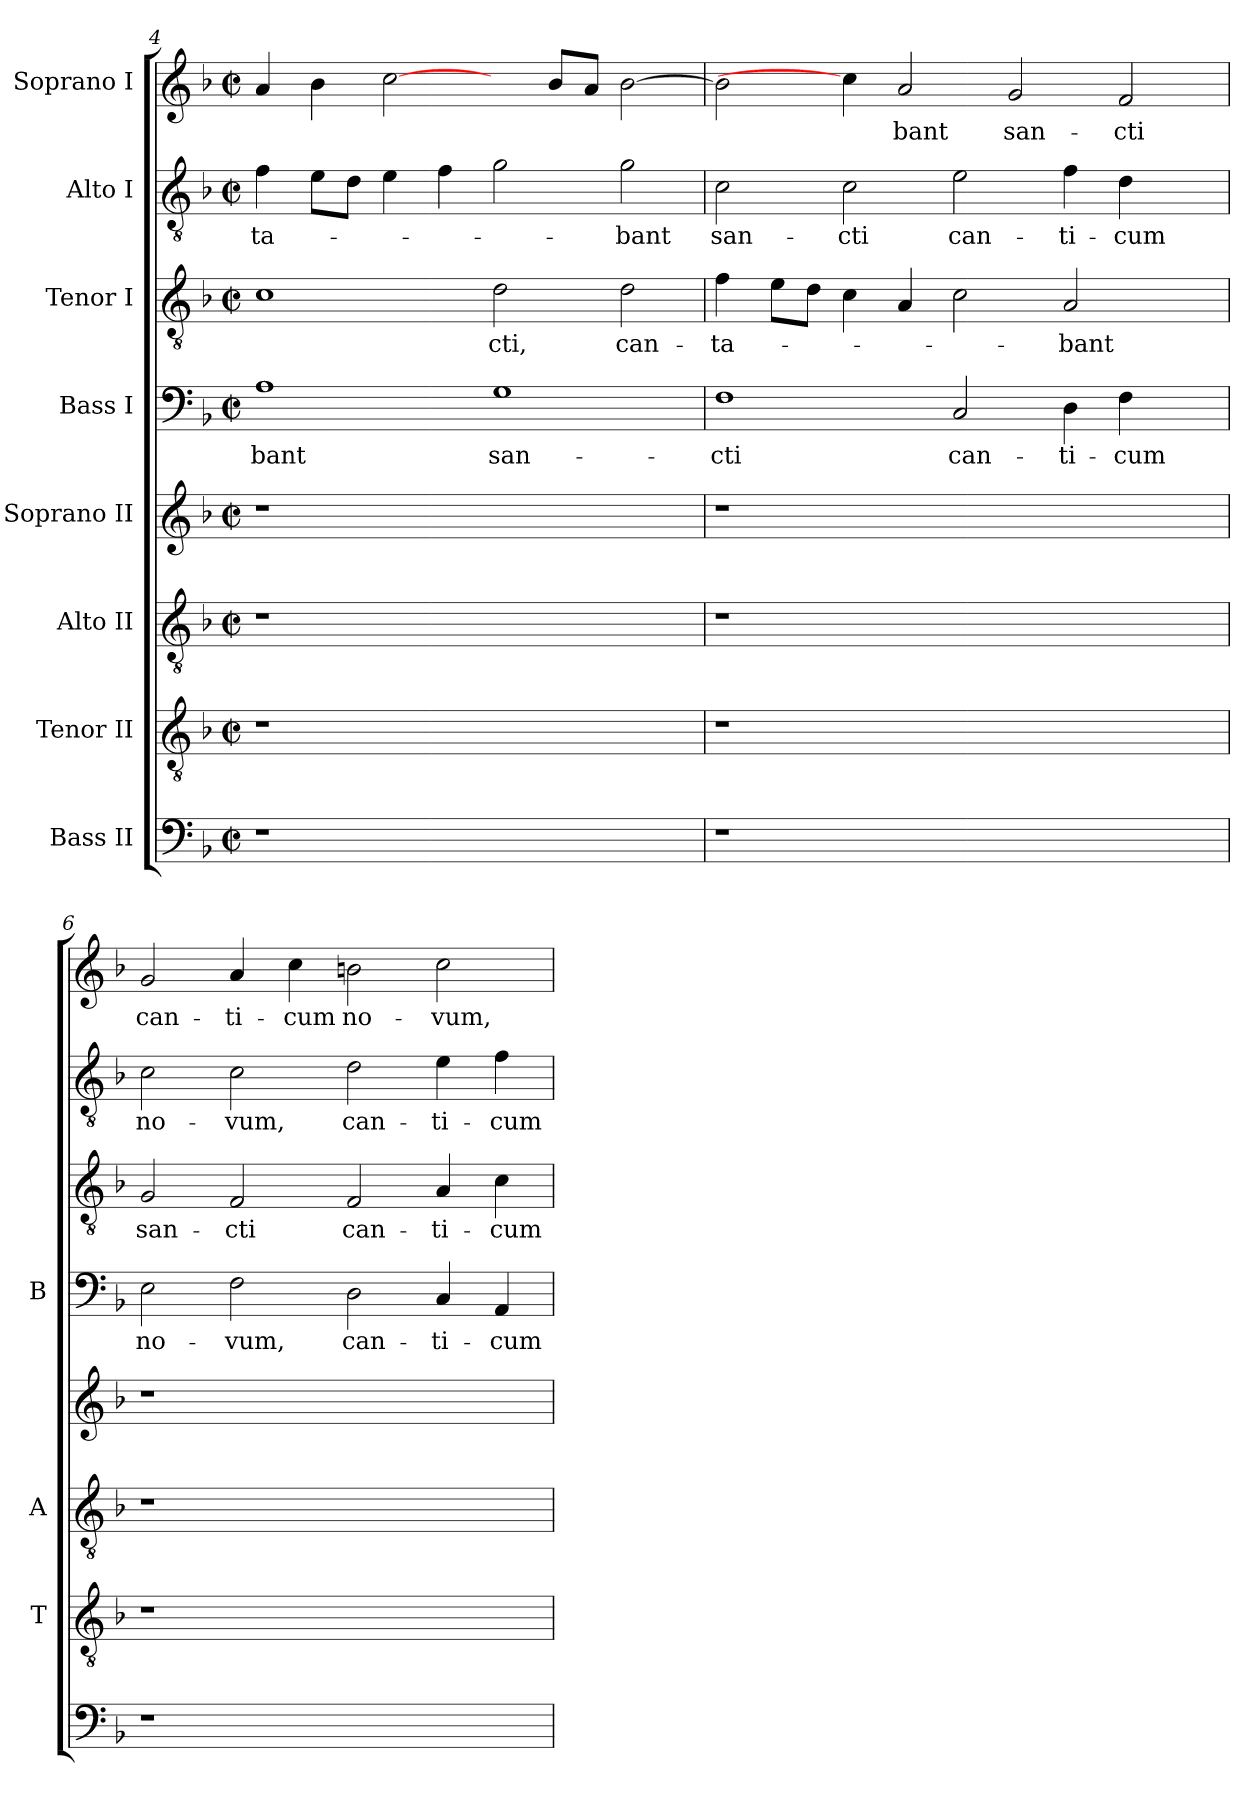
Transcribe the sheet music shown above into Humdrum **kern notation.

**kern	**kern	**kern	**kern	**kern	**text	**kern	**text	**kern	**text	**kern	**text
*part8	*part7	*part6	*part5	*part4	*part4	*part3	*part3	*part2	*part2	*part1	*part1
*staff8	*staff7	*staff6	*staff5	*staff4	*staff4	*staff3	*staff3	*staff2	*staff2	*staff1	*staff1
*I"Bass II	*I"Tenor II	*I"Alto II	*I"Soprano II	*I"Bass I	*	*I"Tenor I	*	*I"Alto I	*	*I"Soprano I	*
*	*I'T	*I'A	*	*I'B	*	*	*	*	*	*	*
!!LO:PB:g=z
*clefF4	*clefGv2	*clefGv2	*clefG2	*clefF4	*	*clefGv2	*	*clefGv2	*	*clefG2	*
*k[b-]	*k[b-]	*k[b-]	*k[b-]	*k[b-]	*	*k[b-]	*	*k[b-]	*	*k[b-]	*
*F:	*F:	*F:	*F:	*F:	*	*F:	*	*F:	*	*F:	*
*M2/2	*M2/2	*M2/2	*M2/2	*M2/2	*	*M2/2	*	*M2/2	*	*M2/2	*
*met(c|)	*met(c|)	*met(c|)	*met(c|)	*met(c|)	*	*met(c|)	*	*met(c|)	*	*met(c|)	*
=4	=4	=4	=4	=4	=4	=4	=4	=4	=4	=4	=4
!LO:N:vis=1	!LO:N:vis=1	!LO:N:vis=1	!LO:N:vis=1	!	!LO:LY:b	!	!	!	!LO:LY:b	!	!
1r	1r	1r	1r	1A	-bant	1c	.	4f\	-ta-	4a/	.
.	.	.	.	.	.	.	.	8e\L	.	4b-\	.
.	.	.	.	.	.	.	.	8d\J	.	.	.
.	.	.	.	.	.	.	.	4e\	.	[2cc\	.
.	.	.	.	.	.	.	.	4f\	.	.	.
!	!	!	!	!	!LO:LY:b	!	!LO:LY:b	!	!	!	!
1ryy	1ryy	1ryy	1ryy	1G	san-	2d\	-cti,	2g\	.	4ryy	.
.	.	.	.	.	.	.	.	.	.	8b-/L	.
.	.	.	.	.	.	.	.	.	.	8a/J	.
!	!	!	!	!	!	!	!LO:LY:b	!	!LO:LY:b	!	!
.	.	.	.	.	.	2d\	can-	2g\	-bant	[>2b-\	.
=5	=5	=5	=5	=5	=5	=5	=5	=5	=5	=5	=5
!LO:N:vis=1	!LO:N:vis=1	!LO:N:vis=1	!LO:N:vis=1	!	!LO:LY:b	!	!LO:LY:b	!	!LO:LY:b	!	!
1r	1r	1r	1r	1F	-cti	4f\	-ta-	2c\	san-	2b-\]	.
.	.	.	.	.	.	8e\L	.	.	.	.	.
.	.	.	.	.	.	8d\J	.	.	.	.	.
!	!	!	!	!	!	!	!	!	!LO:LY:b	!	!
.	.	.	.	.	.	4c\	.	2c\	-cti	4cc\]	.
!	!	!	!	!	!	!	!	!	!	!	!LO:LY:b
.	.	.	.	.	.	4A/	.	.	.	2a/	-bant
!	!	!	!	!	!LO:LY:b	!	!	!	!LO:LY:b	!	!
1ryy	1ryy	1ryy	1ryy	2C/	can-	2c\	.	2e\	can-	.	.
!	!	!	!	!	!	!	!	!	!	!	!LO:LY:b
.	.	.	.	.	.	.	.	.	.	2g/	san-
!	!	!	!	!	!LO:LY:b	!	!LO:LY:b	!	!LO:LY:b	!	!
.	.	.	.	4D\	-ti-	2A/	-bant	4f\	-ti-	.	.
!	!	!	!	!	!LO:LY:b	!	!	!	!LO:LY:b	!	!LO:LY:b
.	.	.	.	4F\	-cum	.	.	4d\	-cum	2f/	-cti
4ryy	4ryy	4ryy	4ryy	4ryy	.	4ryy	.	4ryy	.	.	.
=6	=6	=6	=6	=6	=6	=6	=6	=6	=6	=6	=6
!LO:N:vis=1	!LO:N:vis=1	!LO:N:vis=1	!LO:N:vis=1	!	!LO:LY:b	!	!LO:LY:b	!	!LO:LY:b	!	!LO:LY:b
1r	1r	1r	1r	2E\	no-	2G/	san-	2c\	no-	2g/	can-
!	!	!	!	!	!LO:LY:b	!	!LO:LY:b	!	!LO:LY:b	!	!LO:LY:b
.	.	.	.	2F\	-vum,	2F/	-cti	2c\	-vum,	4a/	-ti-
!	!	!	!	!	!	!	!	!	!	!	!LO:LY:b
.	.	.	.	.	.	.	.	.	.	4cc\	-cum
!	!	!	!	!	!LO:LY:b	!	!LO:LY:b	!	!LO:LY:b	!	!LO:LY:b
1ryy	1ryy	1ryy	1ryy	2D\	can-	2F/	can-	2d\	can-	2bn\	no-
!	!	!	!	!	!LO:LY:b	!	!LO:LY:b	!	!LO:LY:b	!	!LO:LY:b
.	.	.	.	4C/	-ti-	4A/	-ti-	4e\	-ti-	2cc\	-vum,
!	!	!	!	!	!LO:LY:b	!	!LO:LY:b	!	!LO:LY:b	!	!
.	.	.	.	4AA/	-cum	4c\	-cum	4f\	-cum	.	.
=	=	=	=	=	=	=	=	=	=	=	=
*-	*-	*-	*-	*-	*-	*-	*-	*-	*-	*-	*-
